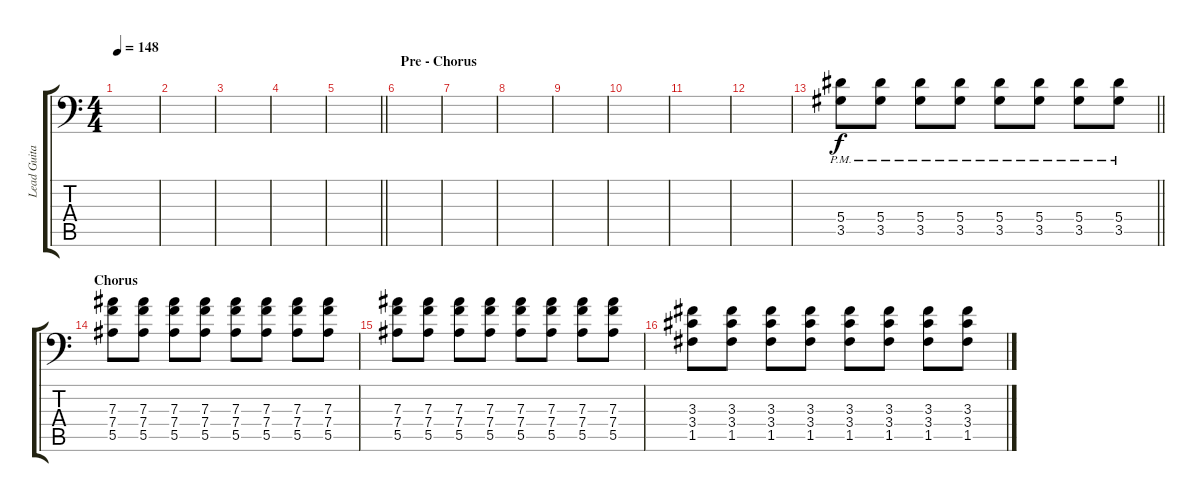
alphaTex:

\track ("Lead Guitar 2" "Lead Guita") {instrument distortionguitar}
\staff {score tabs}
\tuning (C4 G3 Eb3 Bb2 F2 Bb1) {hide}
\ts (4 4)
\tempo 148
\clef f4
\ks c
|
|
|
|
\barLineRight lightlight
|
\section ("" "Pre - Chorus")
|
|
|
|
|
|
|
\barLineRight lightlight
(5.4{pm} 3.5{pm}).8 (5.4{pm} 3.5{pm}).8 (5.4{pm} 3.5{pm}).8 (5.4{pm} 3.5{pm}).8 (5.4{pm} 3.5{pm}).8 (5.4{pm} 3.5{pm}).8 (5.4{pm} 3.5{pm}).8 (5.4{pm} 3.5{pm}).8 |
\section ("" "Chorus")
(7.3 7.4 5.5).8 (7.3 7.4 5.5).8 (7.3 7.4 5.5).8 (7.3 7.4 5.5).8 (7.3 7.4 5.5).8 (7.3 7.4 5.5).8 (7.3 7.4 5.5).8 (7.3 7.4 5.5).8 |
(7.3 7.4 5.5).8 (7.3 7.4 5.5).8 (7.3 7.4 5.5).8 (7.3 7.4 5.5).8 (7.3 7.4 5.5).8 (7.3 7.4 5.5).8 (7.3 7.4 5.5).8 (7.3 7.4 5.5).8 |
(3.3 3.4 1.5).8 (3.3 3.4 1.5).8 (3.3 3.4 1.5).8 (3.3 3.4 1.5).8 (3.3 3.4 1.5).8 (3.3 3.4 1.5).8 (3.3 3.4 1.5).8 (3.3 3.4 1.5).8
